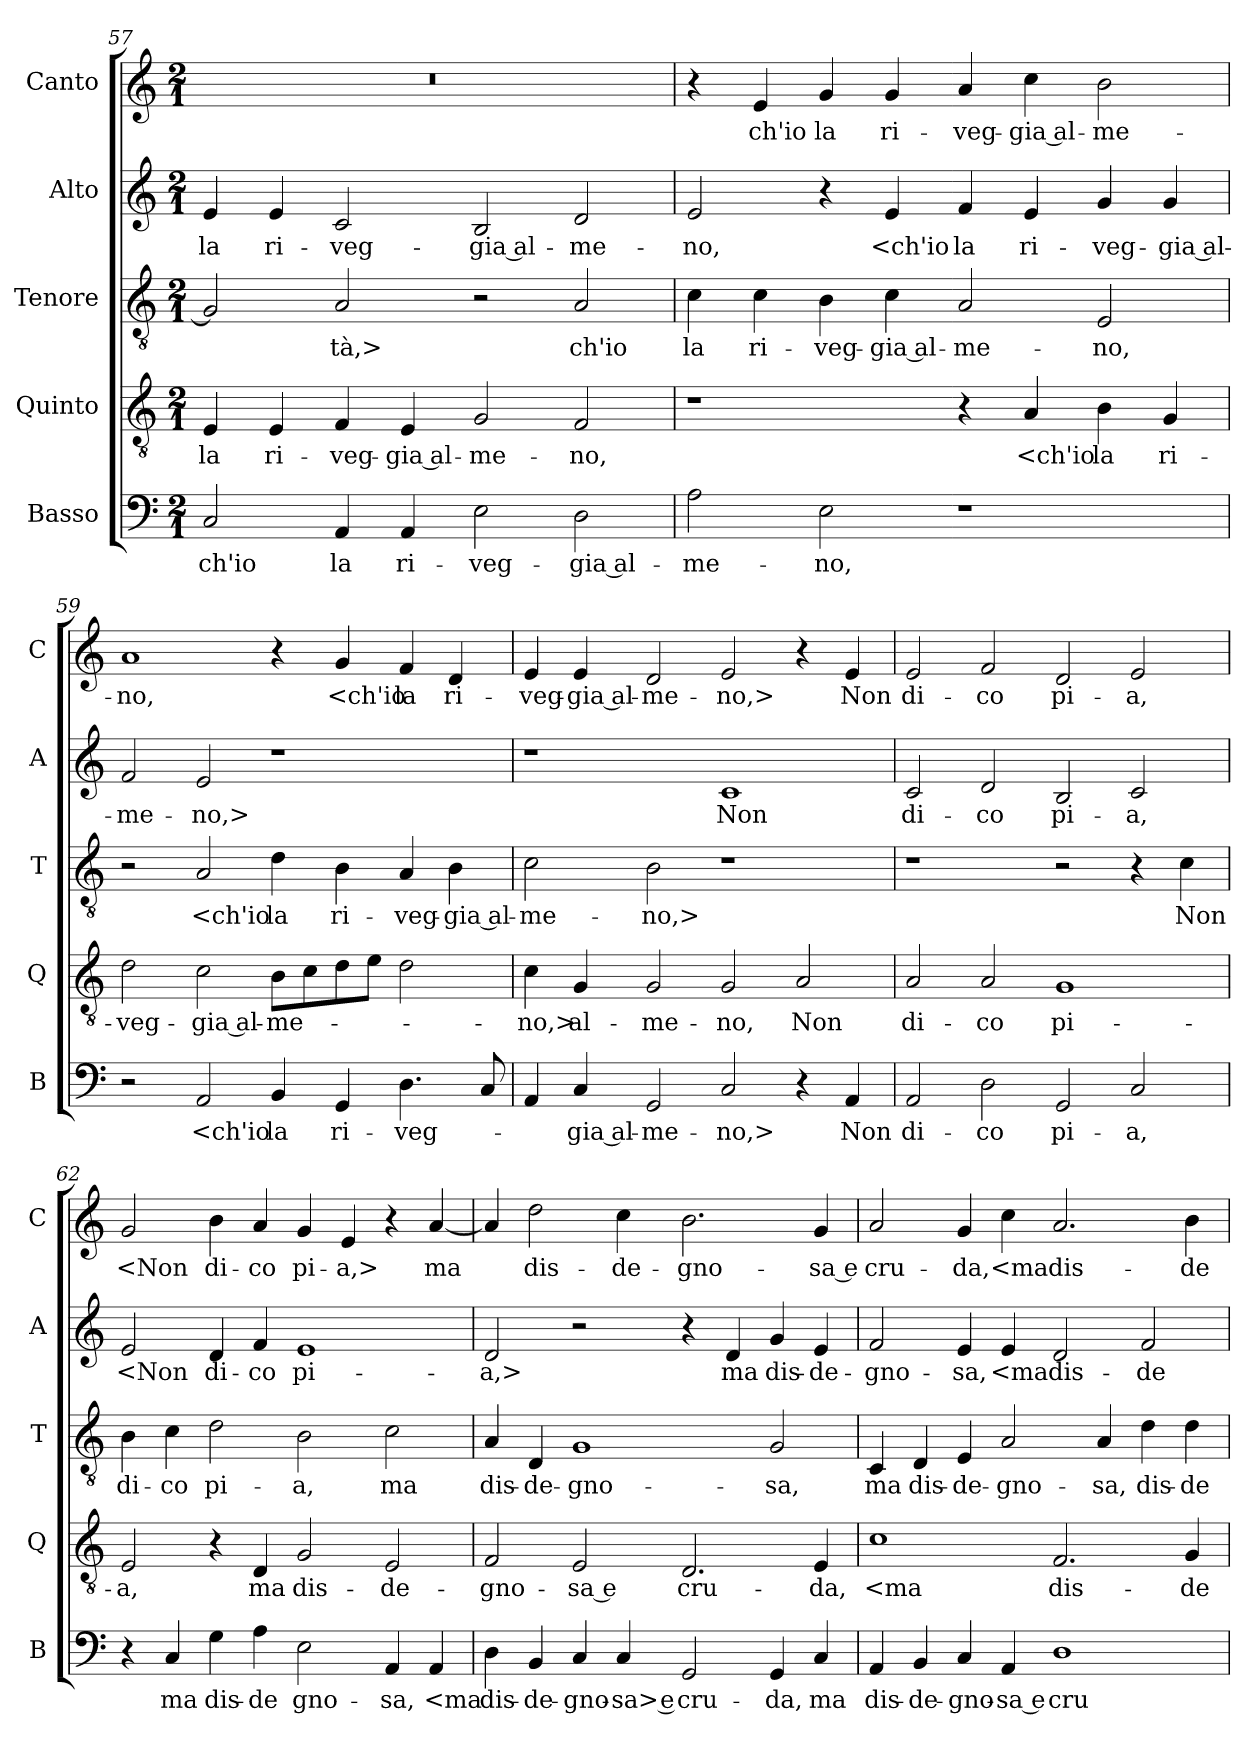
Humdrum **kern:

**kern	**text	**kern	**text	**kern	**text	**kern	**text	**kern	**text
*part5	*part5	*part4	*part4	*part3	*part3	*part2	*part2	*part1	*part1
*staff5	*staff5	*staff4	*staff4	*staff3	*staff3	*staff2	*staff2	*staff1	*staff1
*I"Basso	*	*I"Quinto	*	*I"Tenore	*	*I"Alto	*	*I"Canto	*
*I'B	*	*I'Q	*	*I'T	*	*I'A	*	*I'C	*
*clefF4	*	*clefGv2	*	*clefGv2	*	*clefG2	*	*clefG2	*
*k[]	*	*k[]	*	*k[]	*	*k[]	*	*k[]	*
*M2/1	*	*M2/1	*	*M2/1	*	*M2/1	*	*M2/1	*
=57	=57	=57	=57	=57	=57	=57	=57	=57	=57
2C	ch'io	4E	la	2G]	.	4e	la	0r	.
.	.	4E	ri-	.	.	4e	ri-	.	.
4AA	la	4F	-veg-	2A	-tà,>	2c	-veg-	.	.
4AA	ri-	4E	-gia al-	.	.	.	.	.	.
2E	-veg-	2G	-me-	2r	.	2B	-gia al-	.	.
2D	-gia al-	2F	-no,	2A	ch'io	2d	-me-	.	.
=58	=58	=58	=58	=58	=58	=58	=58	=58	=58
2A	-me-	1r	.	4c	la	2e	-no,	4r	.
.	.	.	.	4c	ri-	.	.	4e	ch'io
2E	-no,	.	.	4B	-veg-	4r	.	4g	la
.	.	.	.	4c	-gia al-	4e	<ch'io	4g	ri-
1r	.	4r	.	2A	-me-	4f	la	4a	-veg-
.	.	4A	<ch'io	.	.	4e	ri-	4cc	-gia al-
.	.	4B	la	2E	-no,	4g	-veg-	2b	-me-
.	.	4G	ri-	.	.	4g	-gia al-	.	.
=59	=59	=59	=59	=59	=59	=59	=59	=59	=59
2r	.	2d	-veg-	2r	.	2f	-me-	1a	-no,
2AA	<ch'io	2c	-gia al-	2A	<ch'io	2e	-no,>	.	.
4BB	la	8BL	-me-	4d	la	1r	.	4r	.
.	.	8c	.	.	.	.	.	.	.
4GG	ri-	8d	.	4B	ri-	.	.	4g	<ch'io
.	.	8eJ	.	.	.	.	.	.	.
4.D	-veg-	2d	.	4A	-veg-	.	.	4f	la
.	.	.	.	4B	-gia al-	.	.	4d	ri-
8C	.	.	.	.	.	.	.	.	.
=60	=60	=60	=60	=60	=60	=60	=60	=60	=60
4AA	.	4c	-no,>	2c	-me-	1r	.	4e	-veg-
4C	-gia al-	4G	al-	.	.	.	.	4e	-gia al-
2GG	-me-	2G	-me-	2B	-no,>	.	.	2d	-me-
2C	-no,>	2G	-no,	1r	.	1c	Non	2e	-no,>
4r	.	2A	Non	.	.	.	.	4r	.
4AA	Non	.	.	.	.	.	.	4e	Non
=61	=61	=61	=61	=61	=61	=61	=61	=61	=61
2AA	di-	2A	di-	1r	.	2c	di-	2e	di-
2D	-co	2A	-co	.	.	2d	-co	2f	-co
2GG	pi-	1G	pi-	2r	.	2B	pi-	2d	pi-
2C	-a,	.	.	4r	.	2c	-a,	2e	-a,
.	.	.	.	4c	Non	.	.	.	.
=62	=62	=62	=62	=62	=62	=62	=62	=62	=62
4r	.	2E	-a,	4B	di-	2e	<Non	2g	<Non
4C	ma	.	.	4c	-co	.	.	.	.
4G	dis-	4r	.	2d	pi-	4d	di-	4b	di-
4A	-de	4D	ma	.	.	4f	-co	4a	-co
2E	gno-	2G	dis-	2B	-a,	1e	pi-	4g	pi-
.	.	.	.	.	.	.	.	4e	-a,>
4AA	-sa,	2E	-de-	2c	ma	.	.	4r	.
4AA	<ma	.	.	.	.	.	.	[4a	ma
=63	=63	=63	=63	=63	=63	=63	=63	=63	=63
4D	dis-	2F	-gno-	4A	dis-	2d	-a,>	4a]	.
4BB	-de-	.	.	4D	-de-	.	.	2dd	dis-
4C	-gno-	2E	-sa e	1G	-gno-	2r	.	.	.
4C	-sa> e	.	.	.	.	.	.	4cc	-de-
2GG	cru-	2.D	cru-	.	.	4r	.	2.b	-gno-
.	.	.	.	.	.	4d	ma	.	.
4GG	-da,	.	.	2G	-sa,	4g	dis-	.	.
4C	ma	4E	-da,	.	.	4e	-de-	4g	-sa e
=64	=64	=64	=64	=64	=64	=64	=64	=64	=64
4AA	dis-	1c	<ma	4C	ma	2f	-gno-	2a	cru-
4BB	-de-	.	.	4D	dis-	.	.	.	.
4C	-gno-	.	.	4E	-de-	4e	-sa,	4g	-da,
4AA	-sa e	.	.	2A	-gno-	4e	<ma	4cc	<ma
1D	cru-	2.F	dis-	.	.	2d	dis-	2.a	dis-
.	.	.	.	4A	-sa,	.	.	.	.
.	.	.	.	4d	dis-	2f	-de-	.	.
.	.	4G	-de-	4d	-de-	.	.	4b	-de-
=	=	=	=	=	=	=	=	=	=
*-	*-	*-	*-	*-	*-	*-	*-	*-	*-
